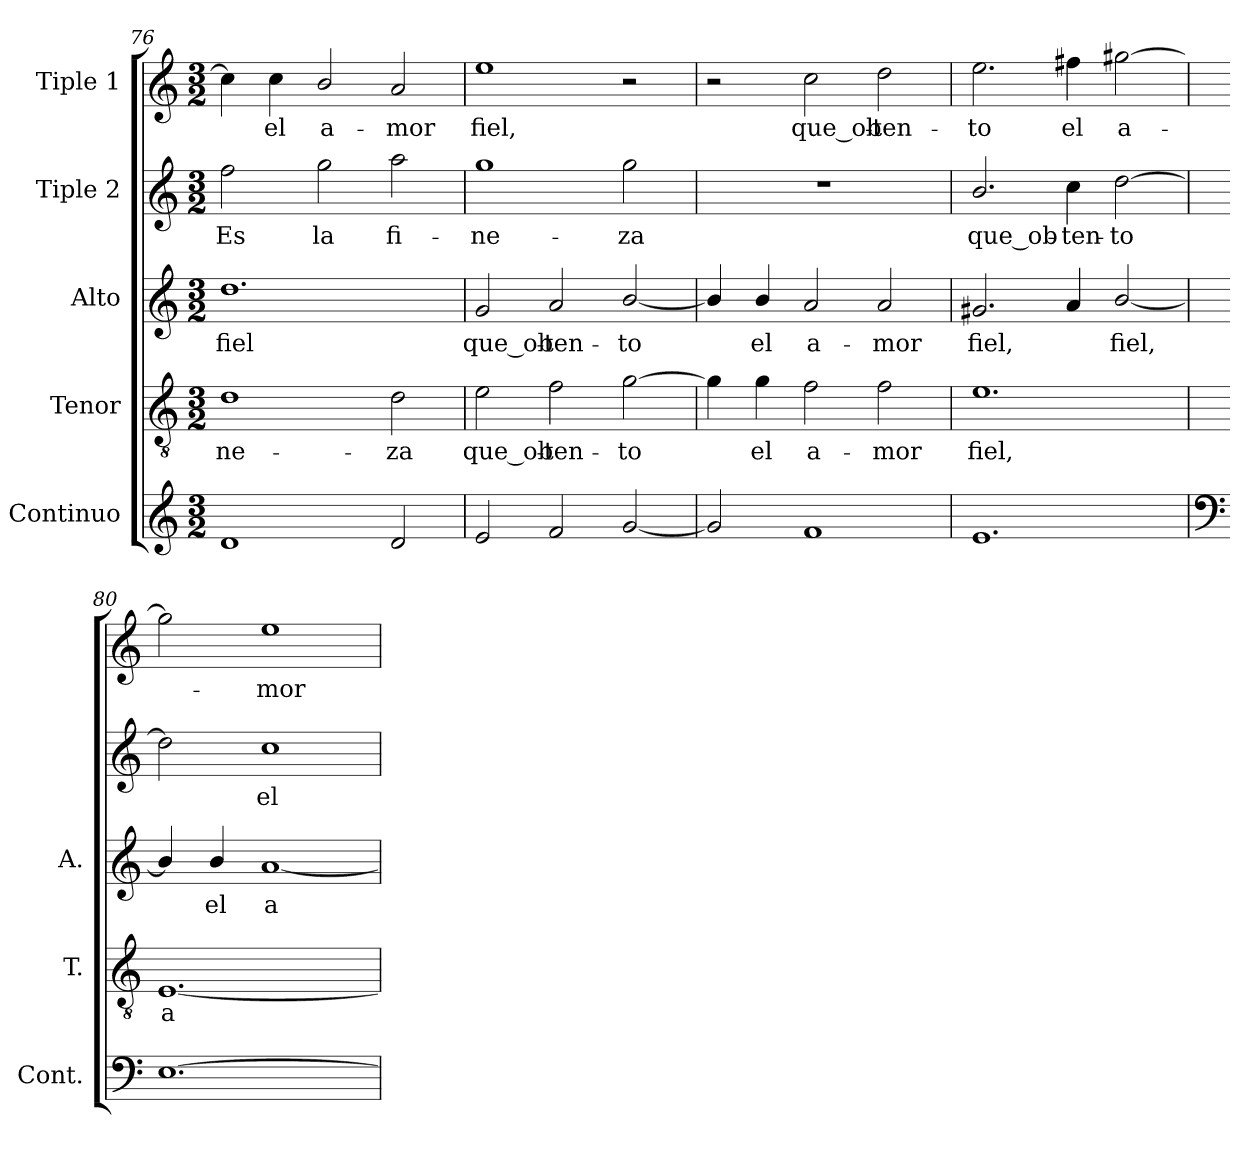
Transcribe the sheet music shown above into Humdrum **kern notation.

**kern	**kern	**text	**kern	**text	**kern	**text	**kern	**text
*part5	*part4	*part4	*part3	*part3	*part2	*part2	*part1	*part1
*staff5	*staff4	*staff4	*staff3	*staff3	*staff2	*staff2	*staff1	*staff1
*I"Continuo	*I"Tenor	*	*I"Alto	*	*I"Tiple 2	*	*I"Tiple 1	*
*I'Cont.	*I'T.	*	*I'A.	*	*	*	*	*
*clefG2	*clefGv2	*	*clefG2	*	*clefG2	*	*clefG2	*
*	*ITrd7c12	*	*	*	*	*	*	*
*k[]	*k[]	*	*k[]	*	*k[]	*	*k[]	*
*C:	*C:	*	*C:	*	*C:	*	*C:	*
*M3/2	*M3/2	*	*M3/2	*	*M3/2	*	*M3/2	*
=76	=76	=76	=76	=76	=76	=76	=76	=76
!	!	!LO:LY:b:color=#000000	!	!	!	!	!	!
!	!	!	!	!LO:LY:b:color=#000000	!	!	!	!
!	!	!	!	!	!	!LO:LY:b:color=#000000	!	!
1di	1Di	-ne-	1.ddi	fiel	2ffi\	Es	4cci\]	.
!	!	!	!	!	!	!	!	!LO:LY:b:color=#000000
.	.	.	.	.	.	.	4cci\	el
!	!	!	!	!	!	!LO:LY:b:color=#000000	!	!
!	!	!	!	!	!	!	!	!LO:LY:b:color=#000000
.	.	.	.	.	2ggi\	la	2bi/	a-
!	!	!LO:LY:b:color=#000000	!	!	!	!	!	!
!	!	!	!	!	!	!LO:LY:b:color=#000000	!	!
!	!	!	!	!	!	!	!	!LO:LY:b:color=#000000
2di/	2Di\	-za	.	.	2aai\	fi-	2ai/	-mor
=77	=77	=77	=77	=77	=77	=77	=77	=77
!	!	!LO:LY:b:color=#000000	!	!	!	!	!	!
!	!	!	!	!LO:LY:b:color=#000000	!	!	!	!
!	!	!	!	!	!	!LO:LY:b:color=#000000	!	!
!	!	!	!	!	!	!	!	!LO:LY:b:color=#000000
2ei/	2Ei\	que_ob-	2gi/	que_ob-	1ggi	-ne-	1eei	fiel,
!	!	!LO:LY:b:color=#000000	!	!	!	!	!	!
!	!	!	!	!LO:LY:b:color=#000000	!	!	!	!
2fi/	2Fi\	-ten-	2ai/	-ten-	.	.	.	.
!	!	!LO:LY:b:color=#000000	!	!	!	!	!	!
!	!	!	!	!LO:LY:b:color=#000000	!	!	!	!
!	!	!	!	!	!	!LO:LY:b:color=#000000	!	!
[2gi/	[2Gi\	-to	[2bi/	-to	2ggi\	-za	2r	.
!!LO:LB:g=z
=78	=78	=78	=78	=78	=78	=78	=78	=78
!	!	!	!	!	!LO:N:vis=1	!	!	!
2gi/]	4Gi\]	.	4bi/]	.	1.r	.	2r	.
!	!	!LO:LY:b:color=#000000	!	!	!	!	!	!
!	!	!	!	!LO:LY:b:color=#000000	!	!	!	!
.	4Gi\	el	4bi/	el	.	.	.	.
!	!	!LO:LY:b:color=#000000	!	!	!	!	!	!
!	!	!	!	!LO:LY:b:color=#000000	!	!	!	!
!	!	!	!	!	!	!	!	!LO:LY:b:color=#000000
1fi	2Fi\	a-	2ai/	a-	.	.	2cci\	que_ob-
!	!	!LO:LY:b:color=#000000	!	!	!	!	!	!
!	!	!	!	!LO:LY:b:color=#000000	!	!	!	!
!	!	!	!	!	!	!	!	!LO:LY:b:color=#000000
.	2Fi\	-mor	2ai/	-mor	.	.	2ddi\	-ten-
=79	=79	=79	=79	=79	=79	=79	=79	=79
!	!	!LO:LY:b:color=#000000	!	!	!	!	!	!
!	!	!	!	!LO:LY:b:color=#000000	!	!	!	!
!	!	!	!	!	!	!LO:LY:b:color=#000000	!	!
!	!	!	!	!	!	!	!	!LO:LY:b:color=#000000
1.ei	1.Ei	fiel,	2.g#Xi/	fiel,	2.bi/	que_ob-	2.eei\	-to
!	!	!	!	!	!	!LO:LY:b:color=#000000	!	!
!	!	!	!	!	!	!	!	!LO:LY:b:color=#000000
.	.	.	4ai/	.	4cci\	-ten-	4ff#Xi\	el
!	!	!	!	!LO:LY:b:color=#000000	!	!	!	!
!	!	!	!	!	!	!LO:LY:b:color=#000000	!	!
!	!	!	!	!	!	!	!	!LO:LY:b:color=#000000
.	.	.	[2bi/	fiel,	[2ddi\	-to	[2gg#Xi\	a-
=80	=80	=80	=80	=80	=80	=80	=80	=80
*clefF4	*	*	*	*	*	*	*	*
!	!	!LO:LY:b:color=#000000	!	!	!	!	!	!
[1.Ei	[1.EEi	a-	4bi/]	.	2ddi\]	.	2gg#i\]	.
!	!	!	!	!LO:LY:b:color=#000000	!	!	!	!
.	.	.	4bi/	el	.	.	.	.
!	!	!	!	!LO:LY:b:color=#000000	!	!	!	!
!	!	!	!	!	!	!LO:LY:b:color=#000000	!	!
!	!	!	!	!	!	!	!	!LO:LY:b:color=#000000
.	.	.	[1ai	a	1cci	el	1eei	-mor
=	=	=	=	=	=	=	=	=
*-	*-	*-	*-	*-	*-	*-	*-	*-
